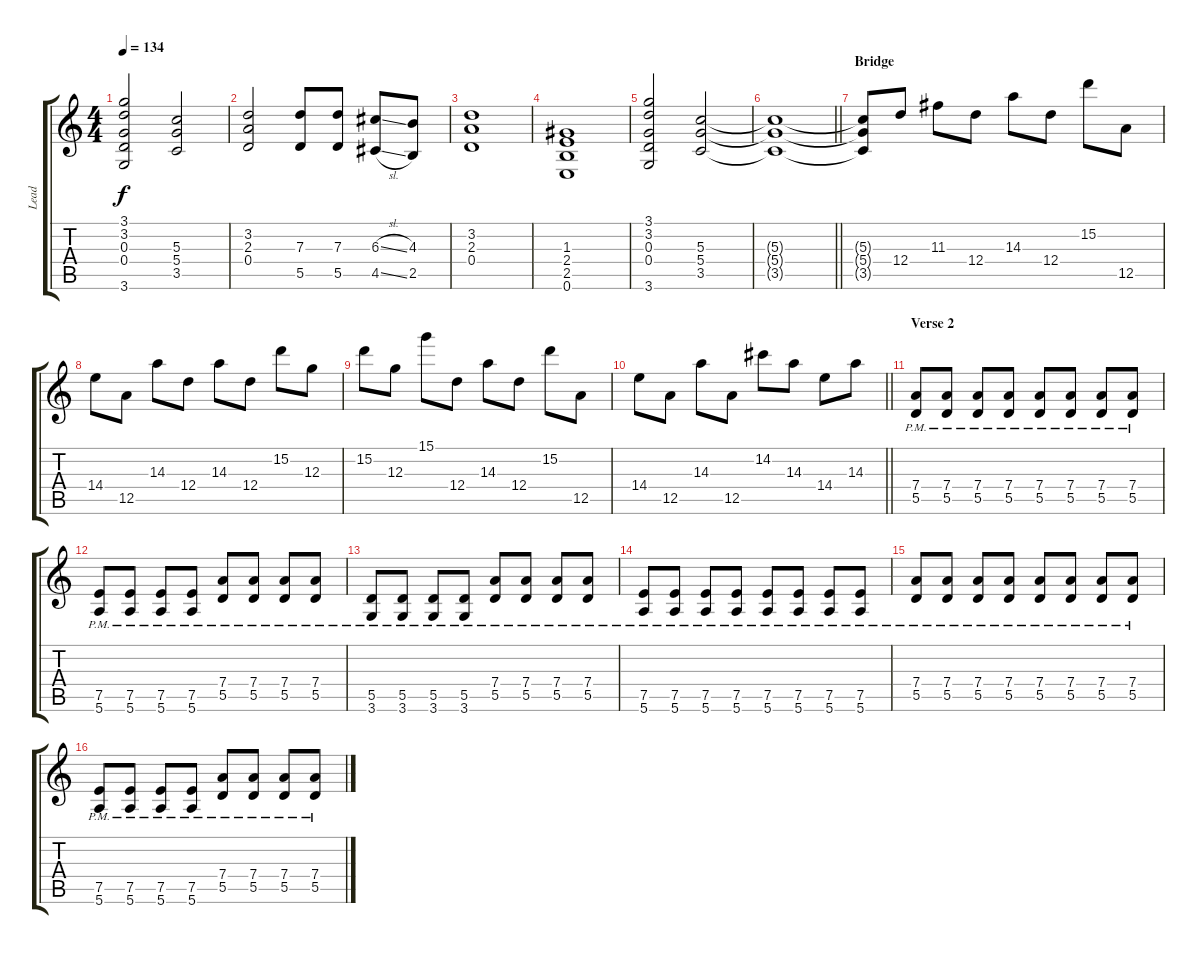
\track ("Lead" "Lead") {instrument overdrivenguitar}
\staff {score tabs}
\tuning (E4 B3 G3 D3 A2 E2) {hide}
\ts (4 4)
\tempo 134
\clef g2
\ks c
(3.1 3.2 0.3 0.4 3.6).2{dy f} (5.3 5.4 3.5).2 |
(3.2 2.3 0.4).2 (7.3 5.5).8 (7.3 5.5).8 (6.3{sl} 4.5{sl}).8 (4.3 2.5).8 |
(3.2 2.3 0.4).1 |
(1.3 2.4 2.5 0.6).1 |
(3.1 3.2 0.3 0.4 3.6).2 (5.3 5.4 3.5).2 |
\barLineRight lightlight
(5.3{t} 5.4{t} 3.5{t}).1 |
\section ("" "Bridge")
(5.3{t} 5.4{t} 3.5{t}).8 12.4.8 11.3.8 12.4.8 14.3.8 12.4.8 15.2.8 12.5.8 |
14.4.8 12.5.8 14.3.8 12.4.8 14.3.8 12.4.8 15.2.8 12.3.8 |
15.2.8 12.3.8 15.1.8 12.4.8 14.3.8 12.4.8 15.2.8 12.5.8 |
\barLineRight lightlight
14.4.8 12.5.8 14.3.8 12.5.8 14.2.8 14.3.8 14.4.8 14.3.8 |
\section ("" "Verse 2")
(7.4{pm} 5.5{pm}).8 (7.4{pm} 5.5{pm}).8 (7.4{pm} 5.5{pm}).8 (7.4{pm} 5.5{pm}).8 (7.4{pm} 5.5{pm}).8 (7.4{pm} 5.5{pm}).8 (7.4{pm} 5.5{pm}).8 (7.4{pm} 5.5{pm}).8 |
(7.5{pm} 5.6{pm}).8 (7.5{pm} 5.6{pm}).8 (7.5{pm} 5.6{pm}).8 (7.5{pm} 5.6{pm}).8 (7.4{pm} 5.5{pm}).8 (7.4{pm} 5.5{pm}).8 (7.4{pm} 5.5{pm}).8 (7.4{pm} 5.5{pm}).8 |
(5.5{pm} 3.6{pm}).8 (5.5{pm} 3.6{pm}).8 (5.5{pm} 3.6{pm}).8 (5.5{pm} 3.6{pm}).8 (7.4{pm} 5.5{pm}).8 (7.4{pm} 5.5{pm}).8 (7.4{pm} 5.5{pm}).8 (7.4{pm} 5.5{pm}).8 |
(7.5{pm} 5.6{pm}).8 (7.5{pm} 5.6{pm}).8 (7.5{pm} 5.6{pm}).8 (7.5{pm} 5.6{pm}).8 (7.5{pm} 5.6{pm}).8 (7.5{pm} 5.6{pm}).8 (7.5{pm} 5.6{pm}).8 (7.5{pm} 5.6{pm}).8 |
(7.4{pm} 5.5{pm}).8 (7.4{pm} 5.5{pm}).8 (7.4{pm} 5.5{pm}).8 (7.4{pm} 5.5{pm}).8 (7.4{pm} 5.5{pm}).8 (7.4{pm} 5.5{pm}).8 (7.4{pm} 5.5{pm}).8 (7.4{pm} 5.5{pm}).8 |
(7.5{pm} 5.6{pm}).8 (7.5{pm} 5.6{pm}).8 (7.5{pm} 5.6{pm}).8 (7.5{pm} 5.6{pm}).8 (7.4{pm} 5.5{pm}).8 (7.4{pm} 5.5{pm}).8 (7.4{pm} 5.5{pm}).8 (7.4{pm} 5.5{pm}).8
